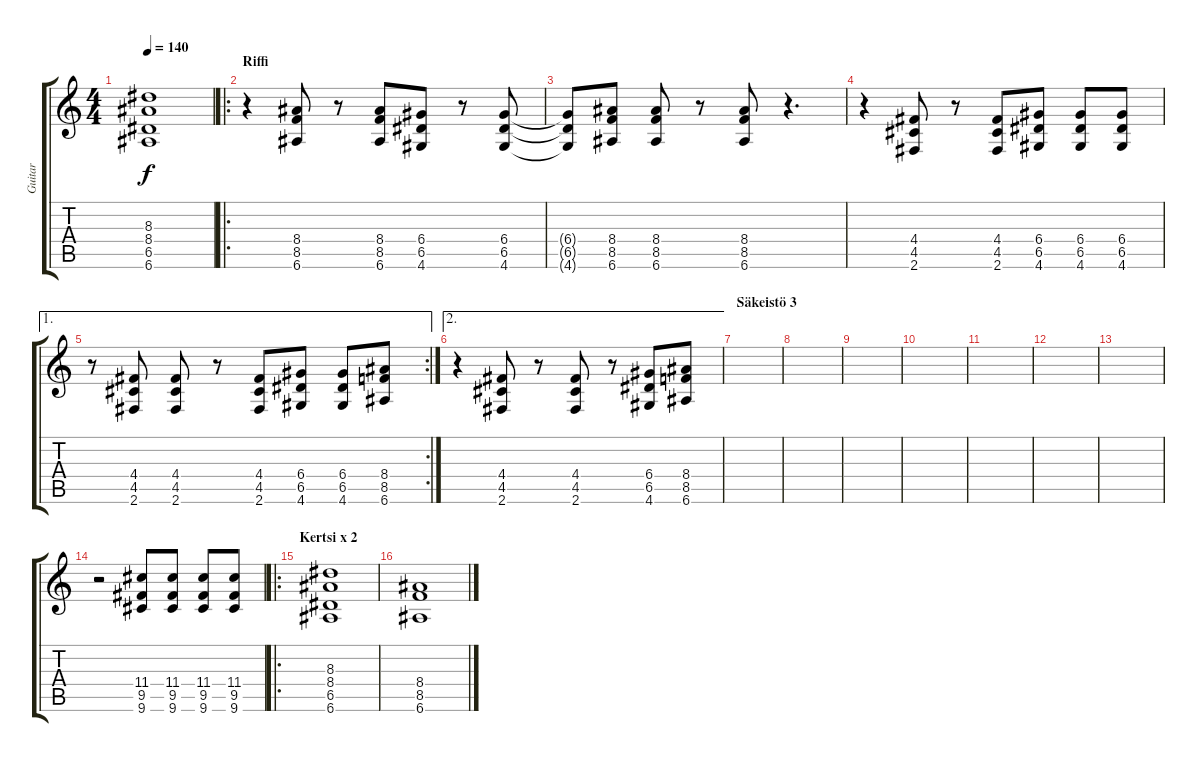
\track ("Guitar" "Guitar") {instrument overdrivenguitar}
\staff {score tabs}
\tuning (E4 B3 G3 D3 A2 E2) {hide}
\ts (4 4)
\tempo 140
\clef g2
\ks c
(8.3 8.4 6.5 6.6).1{dy f} |
\ro
\section ("" "Riffi")
r.4 (8.4 8.5 6.6).8 r.8 (8.4 8.5 6.6).8 (6.4 6.5 4.6).8 r.8 (6.4 6.5 4.6).8 |
(6.4{t} 6.5{t} 4.6{t}).8 (8.4 8.5 6.6).8 (8.4 8.5 6.6).8 r.8 (8.4 8.5 6.6).8 r.4{d} |
r.4 (4.4 4.5 2.6).8 r.8 (4.4 4.5 2.6).8 (6.4 6.5 4.6).8 (6.4 6.5 4.6).8 (6.4 6.5 4.6).8 |
\ae 1
\rc 2
r.8 (4.4 4.5 2.6).8 (4.4 4.5 2.6).8 r.8 (4.4 4.5 2.6).8 (6.4 6.5 4.6).8 (6.4 6.5 4.6).8 (8.4 8.5 6.6).8 |
\ae 2
r.4 (4.4 4.5 2.6).8 r.8 (4.4 4.5 2.6).8 r.8 (6.4 6.5 4.6).8 (8.4 8.5 6.6).8 |
\section ("" "Säkeistö 3")
|
|
|
|
|
|
|
r.2 (11.4 9.5 9.6).8 (11.4 9.5 9.6).8 (11.4 9.5 9.6).8 (11.4 9.5 9.6).8 |
\ro
\section ("" "Kertsi x 2")
(8.3 8.4 6.5 6.6).1 |
(8.4 8.5 6.6).1
